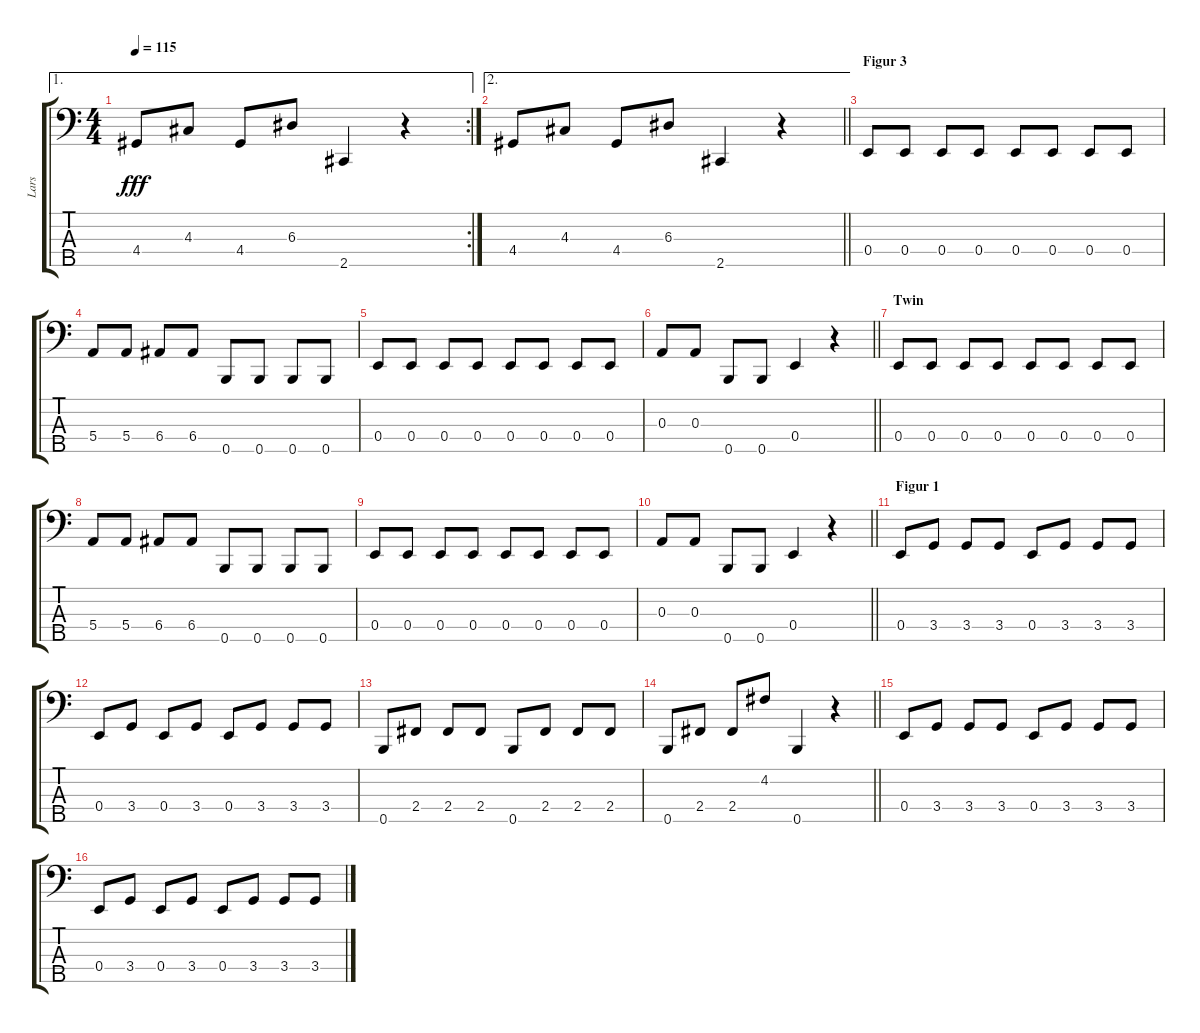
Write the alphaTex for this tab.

\track ("Lars" "Lars") {instrument electricbassfinger}
\staff {score tabs}
\tuning (Gb2 D2 A1 E1 B0) {hide}
\ae 1
\rc 2
\ts (4 4)
\tempo 115
\clef f4
\ks c
4.4.8{dy fff} 4.3.8 4.4.8 6.3.8 2.5.4 r.4 |
\ae 2
\barLineRight lightlight
4.4.8 4.3.8 4.4.8 6.3.8 2.5.4 r.4 |
\section ("" "Figur 3")
0.4.8 0.4.8 0.4.8 0.4.8 0.4.8 0.4.8 0.4.8 0.4.8 |
5.4.8 5.4.8 6.4.8 6.4.8 0.5.8 0.5.8 0.5.8 0.5.8 |
0.4.8 0.4.8 0.4.8 0.4.8 0.4.8 0.4.8 0.4.8 0.4.8 |
\barLineRight lightlight
0.3.8 0.3.8 0.5.8 0.5.8 0.4.4 r.4 |
\section ("" "Twin")
0.4.8 0.4.8 0.4.8 0.4.8 0.4.8 0.4.8 0.4.8 0.4.8 |
5.4.8 5.4.8 6.4.8 6.4.8 0.5.8 0.5.8 0.5.8 0.5.8 |
0.4.8 0.4.8 0.4.8 0.4.8 0.4.8 0.4.8 0.4.8 0.4.8 |
\barLineRight lightlight
0.3.8 0.3.8 0.5.8 0.5.8 0.4.4 r.4 |
\section ("" "Figur 1")
0.4.8 3.4.8 3.4.8 3.4.8 0.4.8 3.4.8 3.4.8 3.4.8 |
0.4.8 3.4.8 0.4.8 3.4.8 0.4.8 3.4.8 3.4.8 3.4.8 |
0.5.8 2.4.8 2.4.8 2.4.8 0.5.8 2.4.8 2.4.8 2.4.8 |
\barLineRight lightlight
0.5.8 2.4.8 2.4.8 4.2.8 0.5.4 r.4 |
0.4.8 3.4.8 3.4.8 3.4.8 0.4.8 3.4.8 3.4.8 3.4.8 |
0.4.8 3.4.8 0.4.8 3.4.8 0.4.8 3.4.8 3.4.8 3.4.8
